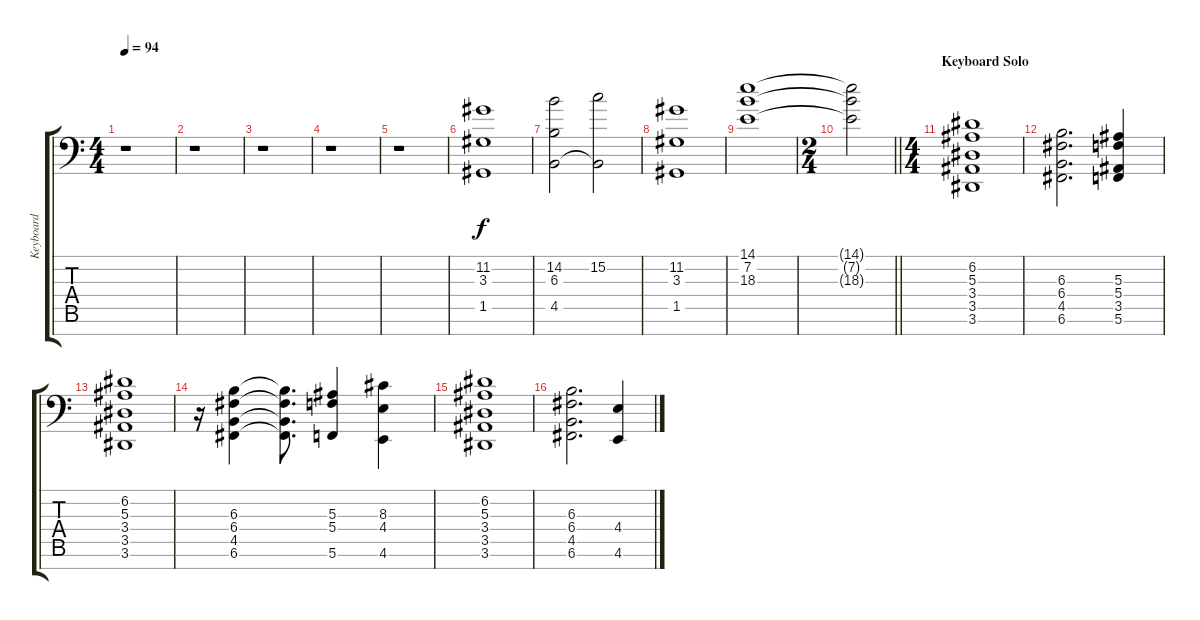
\track ("Keyboard" "Keyboard") {instrument stringensemble1}
\staff {score tabs}
\tuning (D4 A3 F3 C3 G2 C2 A1) {hide}
\ts (4 4)
\tempo 94
\clef f4
\ks c
r.1{dy f} |
r.1 |
r.1 |
r.1 |
r.1 |
(11.2 3.3 1.5).1{volume 10 instrument churchorgan} |
(14.2 6.3 4.5).2 (15.2 4.5{t}).2 |
(11.2 3.3 1.5).1 |
(14.1 7.2 18.3).1 |
\ts (2 4)
\barLineRight lightlight
(14.1{t} 7.2{t} 18.3{t}).2 |
\ts (4 4)
\section ("" "Keyboard Solo")
(6.2 5.3 3.4 3.5 3.6).1{instrument stringensemble1} |
(6.3 6.4 4.5 6.6).2{d} (5.3 5.4 3.5 5.6).4 |
(6.2 5.3 3.4 3.5 3.6).1 |
r.16 (6.3 6.4 4.5 6.6).4 (6.3{t} 6.4{t} 4.5{t} 6.6{t}).8{d} (5.3 5.4 5.6).4 (8.3 4.4 4.6).4 |
(6.2 5.3 3.4 3.5 3.6).1 |
(6.3 6.4 4.5 6.6).2{d} (4.4 4.6).4
